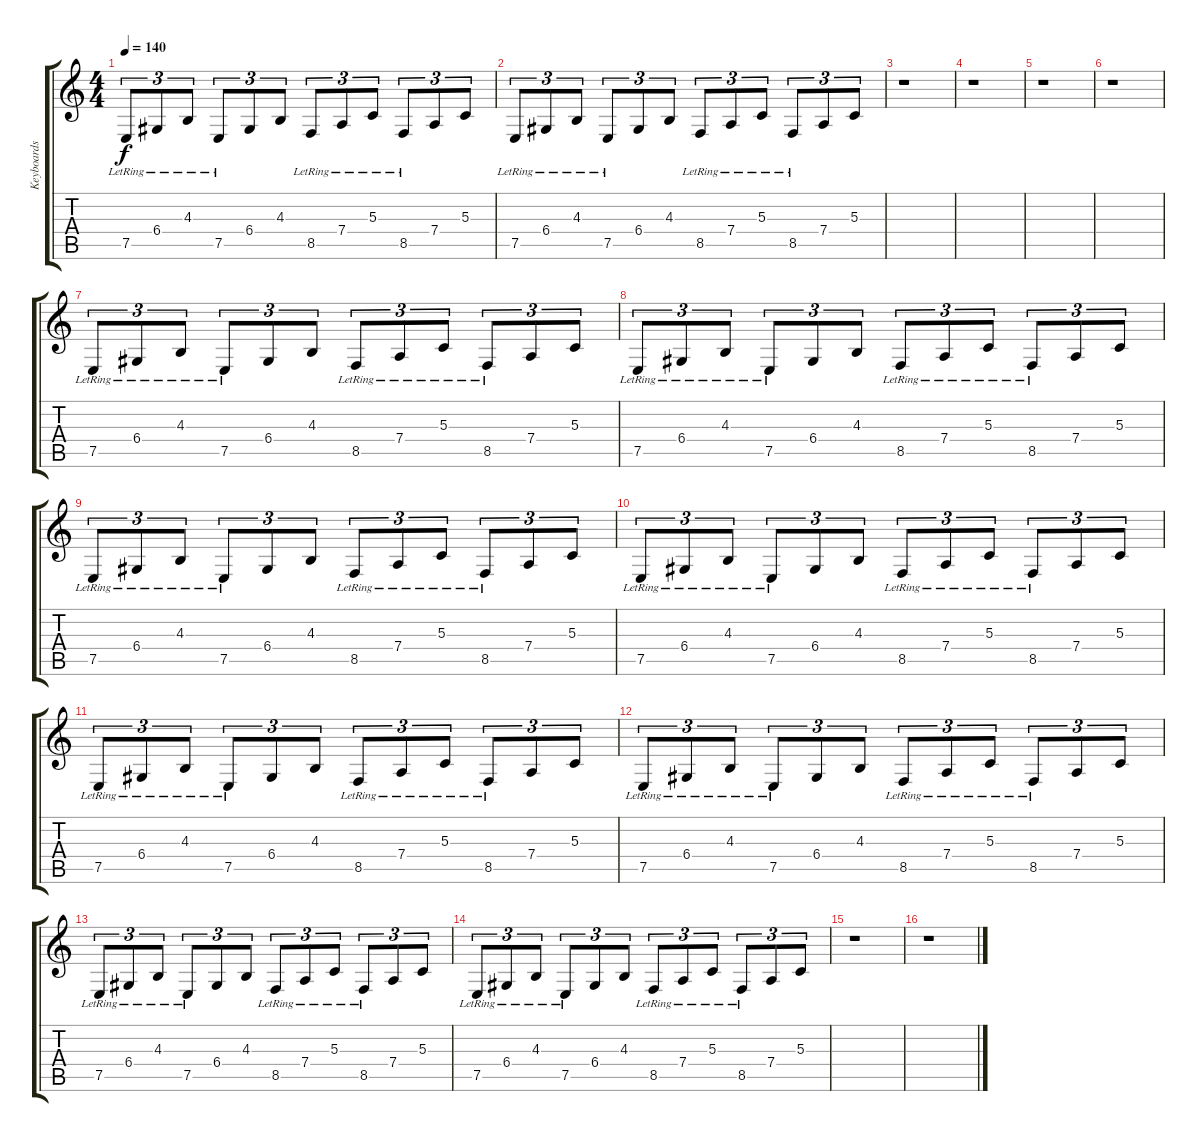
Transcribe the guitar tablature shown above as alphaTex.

\track ("Keyboards" "Keyboards") {instrument churchorgan}
\staff {score tabs}
\tuning (E4 B3 G3 D3 A2 E2) {hide}
\ts (4 4)
\tempo 140
\clef g2
\ks c
7.5{lr}.8{tu (3 2) dy f} 6.4{lr}.8{tu (3 2)} 4.3{lr}.8{tu (3 2)} 7.5{lr}.8{tu (3 2)} 6.4.8{tu (3 2)} 4.3.8{tu (3 2)} 8.5{lr}.8{tu (3 2)} 7.4{lr}.8{tu (3 2)} 5.3{lr}.8{tu (3 2)} 8.5{lr}.8{tu (3 2)} 7.4.8{tu (3 2)} 5.3.8{tu (3 2)} |
7.5{lr}.8{tu (3 2)} 6.4{lr}.8{tu (3 2)} 4.3{lr}.8{tu (3 2)} 7.5{lr}.8{tu (3 2)} 6.4.8{tu (3 2)} 4.3.8{tu (3 2)} 8.5{lr}.8{tu (3 2)} 7.4{lr}.8{tu (3 2)} 5.3{lr}.8{tu (3 2)} 8.5{lr}.8{tu (3 2)} 7.4.8{tu (3 2)} 5.3.8{tu (3 2)} |
r.1 |
r.1 |
r.1 |
r.1 |
7.5{lr}.8{tu (3 2)} 6.4{lr}.8{tu (3 2)} 4.3{lr}.8{tu (3 2)} 7.5{lr}.8{tu (3 2)} 6.4.8{tu (3 2)} 4.3.8{tu (3 2)} 8.5{lr}.8{tu (3 2)} 7.4{lr}.8{tu (3 2)} 5.3{lr}.8{tu (3 2)} 8.5{lr}.8{tu (3 2)} 7.4.8{tu (3 2)} 5.3.8{tu (3 2)} |
7.5{lr}.8{tu (3 2)} 6.4{lr}.8{tu (3 2)} 4.3{lr}.8{tu (3 2)} 7.5{lr}.8{tu (3 2)} 6.4.8{tu (3 2)} 4.3.8{tu (3 2)} 8.5{lr}.8{tu (3 2)} 7.4{lr}.8{tu (3 2)} 5.3{lr}.8{tu (3 2)} 8.5{lr}.8{tu (3 2)} 7.4.8{tu (3 2)} 5.3.8{tu (3 2)} |
7.5{lr}.8{tu (3 2)} 6.4{lr}.8{tu (3 2)} 4.3{lr}.8{tu (3 2)} 7.5{lr}.8{tu (3 2)} 6.4.8{tu (3 2)} 4.3.8{tu (3 2)} 8.5{lr}.8{tu (3 2)} 7.4{lr}.8{tu (3 2)} 5.3{lr}.8{tu (3 2)} 8.5{lr}.8{tu (3 2)} 7.4.8{tu (3 2)} 5.3.8{tu (3 2)} |
7.5{lr}.8{tu (3 2)} 6.4{lr}.8{tu (3 2)} 4.3{lr}.8{tu (3 2)} 7.5{lr}.8{tu (3 2)} 6.4.8{tu (3 2)} 4.3.8{tu (3 2)} 8.5{lr}.8{tu (3 2)} 7.4{lr}.8{tu (3 2)} 5.3{lr}.8{tu (3 2)} 8.5{lr}.8{tu (3 2)} 7.4.8{tu (3 2)} 5.3.8{tu (3 2)} |
7.5{lr}.8{tu (3 2)} 6.4{lr}.8{tu (3 2)} 4.3{lr}.8{tu (3 2)} 7.5{lr}.8{tu (3 2)} 6.4.8{tu (3 2)} 4.3.8{tu (3 2)} 8.5{lr}.8{tu (3 2)} 7.4{lr}.8{tu (3 2)} 5.3{lr}.8{tu (3 2)} 8.5{lr}.8{tu (3 2)} 7.4.8{tu (3 2)} 5.3.8{tu (3 2)} |
7.5{lr}.8{tu (3 2)} 6.4{lr}.8{tu (3 2)} 4.3{lr}.8{tu (3 2)} 7.5{lr}.8{tu (3 2)} 6.4.8{tu (3 2)} 4.3.8{tu (3 2)} 8.5{lr}.8{tu (3 2)} 7.4{lr}.8{tu (3 2)} 5.3{lr}.8{tu (3 2)} 8.5{lr}.8{tu (3 2)} 7.4.8{tu (3 2)} 5.3.8{tu (3 2)} |
7.5{lr}.8{tu (3 2)} 6.4{lr}.8{tu (3 2)} 4.3{lr}.8{tu (3 2)} 7.5{lr}.8{tu (3 2)} 6.4.8{tu (3 2)} 4.3.8{tu (3 2)} 8.5{lr}.8{tu (3 2)} 7.4{lr}.8{tu (3 2)} 5.3{lr}.8{tu (3 2)} 8.5{lr}.8{tu (3 2)} 7.4.8{tu (3 2)} 5.3.8{tu (3 2)} |
7.5{lr}.8{tu (3 2)} 6.4{lr}.8{tu (3 2)} 4.3{lr}.8{tu (3 2)} 7.5{lr}.8{tu (3 2)} 6.4.8{tu (3 2)} 4.3.8{tu (3 2)} 8.5{lr}.8{tu (3 2)} 7.4{lr}.8{tu (3 2)} 5.3{lr}.8{tu (3 2)} 8.5{lr}.8{tu (3 2)} 7.4.8{tu (3 2)} 5.3.8{tu (3 2)} |
r.1 |
r.1
